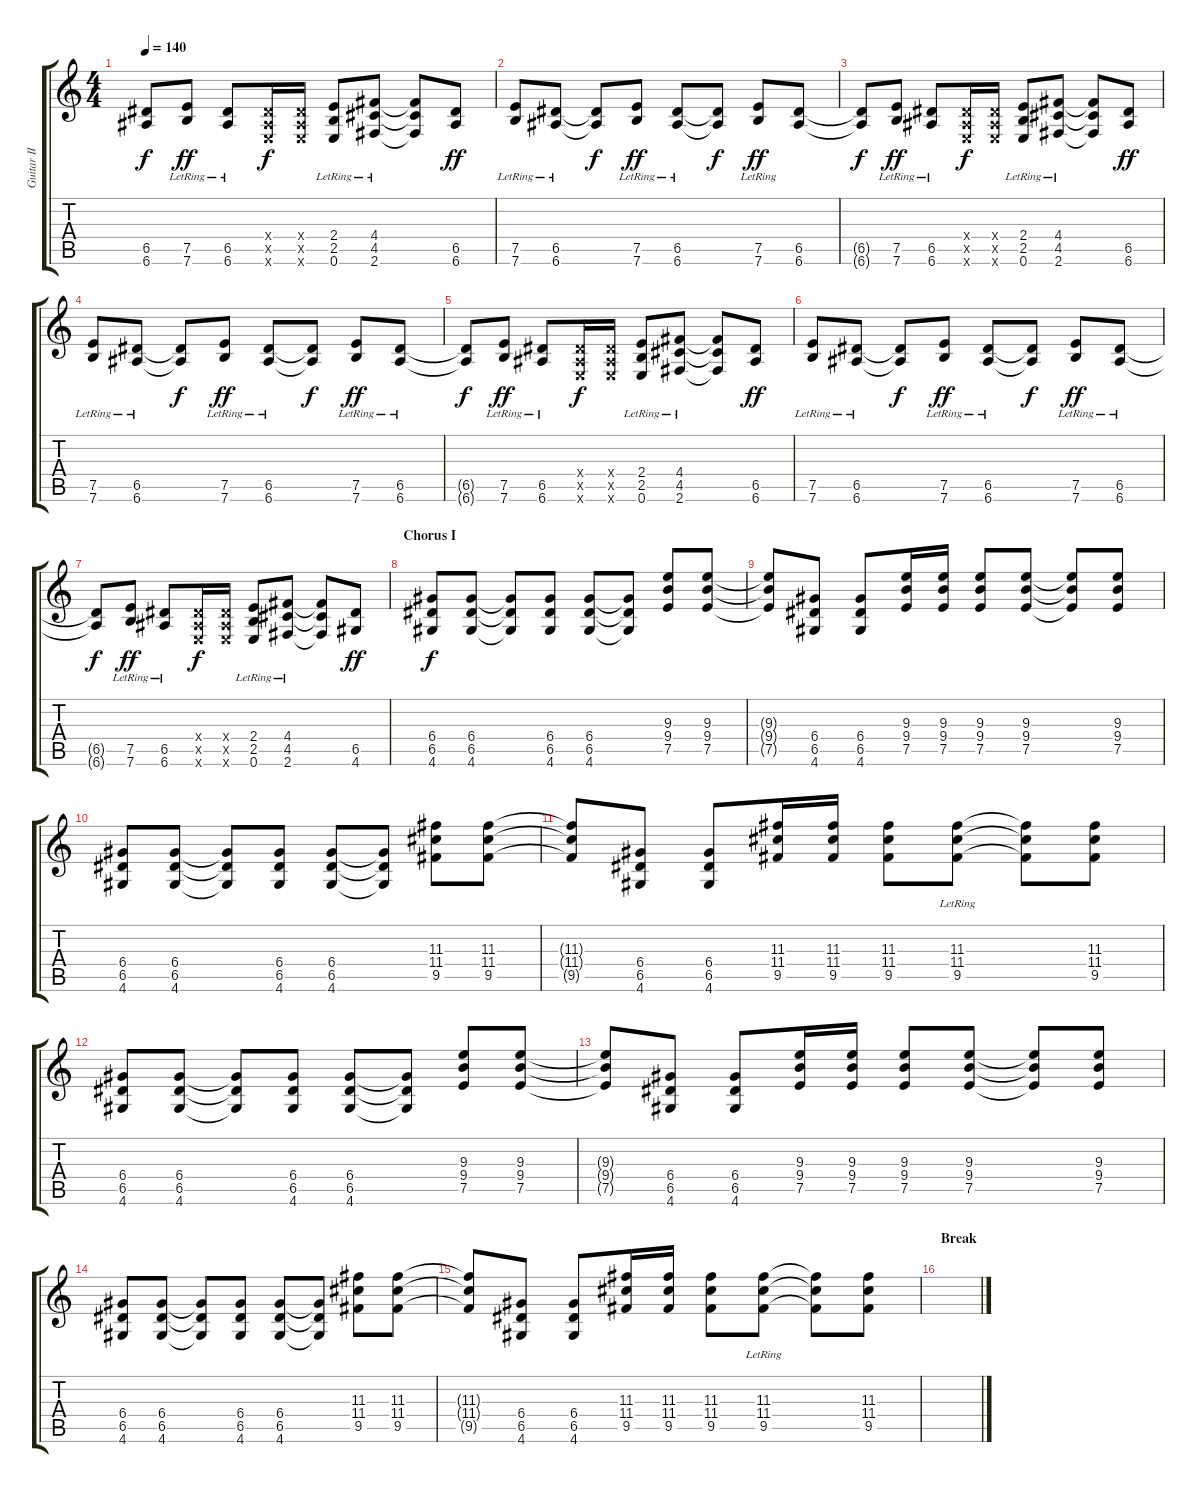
\track ("Guitar II" "Guitar II") {instrument distortionguitar}
\staff {score tabs}
\tuning (E4 B3 G3 D3 A2 E2) {hide}
\ts (4 4)
\tempo 140
\clef g2
\ks c
(6.5{t} 6.6{t}).8{dy f} (7.5{lr} 7.6).8{dy ff} (6.5{lr} 6.6).8 (1.4{x} 1.5{x} 0.6{x}).16{dy f} (1.4{x} 1.5{x} 0.6{x}).16 (2.4{lr} 2.5{lr} 0.6).8 (4.4{lr} 4.5{lr} 2.6).8 (4.4{t} 4.5{t} 2.6{t}).8 (6.5 6.6).8{dy ff} |
(7.5{lr} 7.6).8 (6.5{lr} 6.6).8 (6.5{t} 6.6{t}).8{dy f} (7.5{lr} 7.6).8{dy ff} (6.5{lr} 6.6).8 (6.5{t} 6.6{t}).8{dy f} (7.5{lr} 7.6).8{dy ff} (6.5 6.6).8 |
(6.5{t} 6.6{t}).8{dy f} (7.5{lr} 7.6).8{dy ff} (6.5{lr} 6.6).8 (1.4{x} 1.5{x} 0.6{x}).16{dy f} (1.4{x} 1.5{x} 0.6{x}).16 (2.4{lr} 2.5{lr} 0.6).8 (4.4{lr} 4.5{lr} 2.6).8 (4.4{t} 4.5{t} 2.6{t}).8 (6.5 6.6).8{dy ff} |
(7.5{lr} 7.6).8 (6.5{lr} 6.6).8 (6.5{t} 6.6{t}).8{dy f} (7.5{lr} 7.6).8{dy ff} (6.5{lr} 6.6).8 (6.5{t} 6.6{t}).8{dy f} (7.5{lr} 7.6).8{dy ff} (6.5{lr} 6.6).8 |
(6.5{t} 6.6{t}).8{dy f} (7.5{lr} 7.6).8{dy ff} (6.5{lr} 6.6).8 (1.4{x} 1.5{x} 0.6{x}).16{dy f} (1.4{x} 1.5{x} 0.6{x}).16 (2.4{lr} 2.5{lr} 0.6).8 (4.4{lr} 4.5{lr} 2.6).8 (4.4{t} 4.5{t} 2.6{t}).8 (6.5 6.6).8{dy ff} |
(7.5{lr} 7.6).8 (6.5{lr} 6.6).8 (6.5{t} 6.6{t}).8{dy f} (7.5{lr} 7.6).8{dy ff} (6.5{lr} 6.6).8 (6.5{t} 6.6{t}).8{dy f} (7.5{lr} 7.6).8{dy ff} (6.5{lr} 6.6).8 |
(6.5{t} 6.6{t}).8{dy f} (7.5{lr} 7.6).8{dy ff} (6.5{lr} 6.6).8 (1.4{x} 1.5{x} 0.6{x}).16{dy f} (1.4{x} 1.5{x} 0.6{x}).16 (2.4{lr} 2.5{lr} 0.6).8 (4.4{lr} 4.5{lr} 2.6).8 (4.4{t} 4.5{t} 2.6{t}).8 (6.5 4.6).8{dy ff} |
\section ("" "Chorus I")
(6.4 6.5 4.6).8{dy f} (6.4 6.5 4.6).8 (6.4{t} 6.5{t} 4.6{t}).8 (6.4 6.5 4.6).8 (6.4 6.5 4.6).8 (6.4{t} 6.5{t} 4.6{t}).8 (9.3 9.4 7.5).8 (9.3 9.4 7.5).8 |
(9.3{t} 9.4{t} 7.5{t}).8 (6.4 6.5 4.6).8 (6.4 6.5 4.6).8 (9.3 9.4 7.5).16 (9.3 9.4 7.5).16 (9.3 9.4 7.5).8 (9.3 9.4 7.5).8 (9.3{t} 9.4{t} 7.5{t}).8 (9.3 9.4 7.5).8 |
(6.4 6.5 4.6).8 (6.4 6.5 4.6).8 (6.4{t} 6.5{t} 4.6{t}).8 (6.4 6.5 4.6).8 (6.4 6.5 4.6).8 (6.4{t} 6.5{t} 4.6{t}).8 (11.3 11.4 9.5).8 (11.3 11.4 9.5).8 |
(11.3{t} 11.4{t} 9.5{t}).8 (6.4 6.5 4.6).8 (6.4 6.5 4.6).8 (11.3 11.4 9.5).16 (11.3 11.4 9.5).16 (11.3 11.4 9.5).8 (11.3 11.4 9.5{lr}).8 (11.3{t} 11.4{t} 9.5{t}).8 (11.3 11.4 9.5).8 |
(6.4 6.5 4.6).8 (6.4 6.5 4.6).8 (6.4{t} 6.5{t} 4.6{t}).8 (6.4 6.5 4.6).8 (6.4 6.5 4.6).8 (6.4{t} 6.5{t} 4.6{t}).8 (9.3 9.4 7.5).8 (9.3 9.4 7.5).8 |
(9.3{t} 9.4{t} 7.5{t}).8 (6.4 6.5 4.6).8 (6.4 6.5 4.6).8 (9.3 9.4 7.5).16 (9.3 9.4 7.5).16 (9.3 9.4 7.5).8 (9.3 9.4 7.5).8 (9.3{t} 9.4{t} 7.5{t}).8 (9.3 9.4 7.5).8 |
(6.4 6.5 4.6).8 (6.4 6.5 4.6).8 (6.4{t} 6.5{t} 4.6{t}).8 (6.4 6.5 4.6).8 (6.4 6.5 4.6).8 (6.4{t} 6.5{t} 4.6{t}).8 (11.3 11.4 9.5).8 (11.3 11.4 9.5).8 |
(11.3{t} 11.4{t} 9.5{t}).8 (6.4 6.5 4.6).8 (6.4 6.5 4.6).8 (11.3 11.4 9.5).16 (11.3 11.4 9.5).16 (11.3 11.4 9.5).8 (11.3 11.4 9.5{lr}).8 (11.3{t} 11.4{t} 9.5{t}).8 (11.3 11.4 9.5).8 |
\section ("" "Break")
